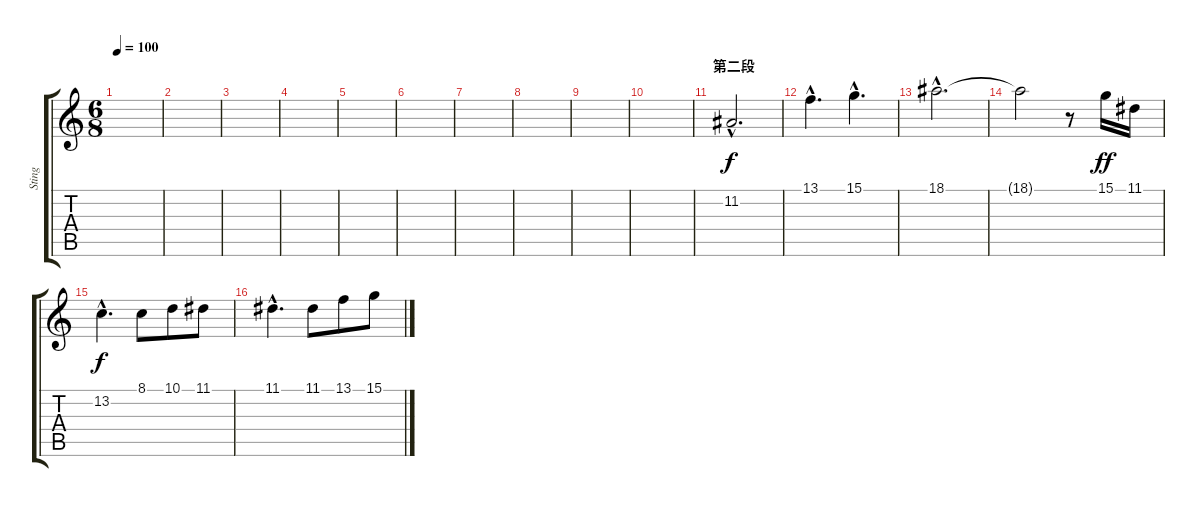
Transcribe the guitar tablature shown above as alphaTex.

\track ("Sting" "Sting") {instrument choiraahs}
\staff {score tabs}
\tuning (E4 B3 G3 D3 A2 E2) {hide}
\ts (6 8)
\tempo 100
\clef g2
\ks c
|
|
|
|
|
|
|
|
|
|
\section ("" "第二段")
11.2{hac}.2{d} |
13.1{hac}.4{d} 15.1{hac}.4{d} |
18.1{hac}.2{d} |
18.1{t}.2 r.8 15.1.16{dy ff} 11.1.16 |
13.2{hac}.4{d dy f} 8.1.8 10.1.8 11.1.8 |
11.1{hac}.4{d} 11.1.8 13.1.8 15.1.8
